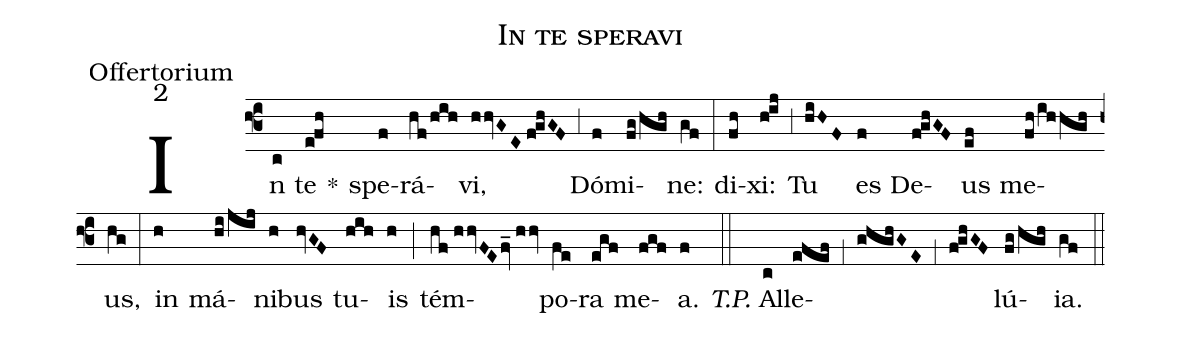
name:In te speravi;
office-part:Offertorium;
mode:2;
%%
(f3) In(c) te(e!fh) *()
spe(f)rá(hf/hih)vi,(hhvGE//f!ghGF) (,3) Dó(f)mi(fg/hgh)ne:(gf) (:)
di(fh)xi:(h!ij) (,3) Tu(hiHF) es(f) De(f!ghGF)us(ef) me(fh/ihhgh)us,(hg) (:)
in(h) má(hi/jij)ni(h)bus(hvGF) tu(hih)is(h) (;) tém(hf//hhvFEfv_//hhv)po(fe)ra(egf) me(fgf)a.(f) (::)

%%This alleluia is based on that provided for "In omnem terram" (Rome SS XIV L1, fol. 356rb)

<i>T.P.</i> Al(c)le(efef)(,1)(ghghGE)(,1)(f!ghGF)lú(fg/hgh)ia.(gf) (::)
